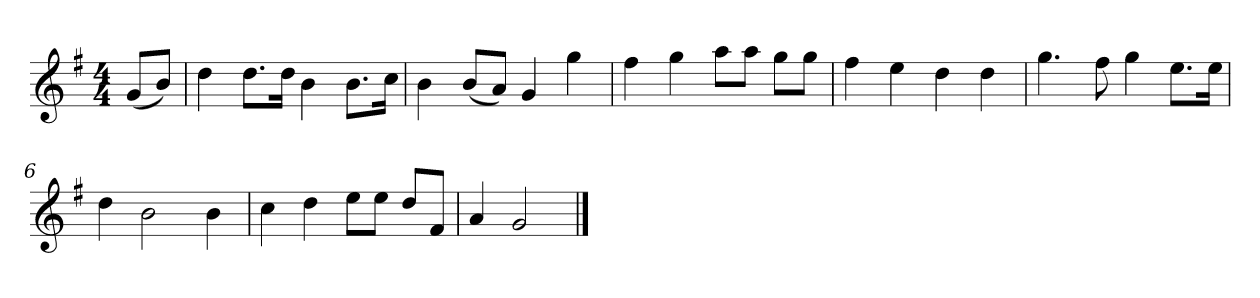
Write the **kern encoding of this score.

**kern
*part1
*staff1
*k[f#]
*M4/4
*MM120
=
(8gL
8bJ)
=1
4dd
8.ddL
16ddJk
4b
8.bL
16ccJk
=2
4b
(8bL
8aJ)
4g
4gg
=3
4ff#
4gg
8aaL
8aaJ
8ggL
8ggJ
=4
4ff#
4ee
4dd
4dd
=5
4.gg
8ff#
4gg
8.eeL
16eeJk
=6
4dd
2b
4b
=7
4cc
4dd
8eeL
8eeJ
8ddL
8f#J
=8
4a
2g
==
*-
